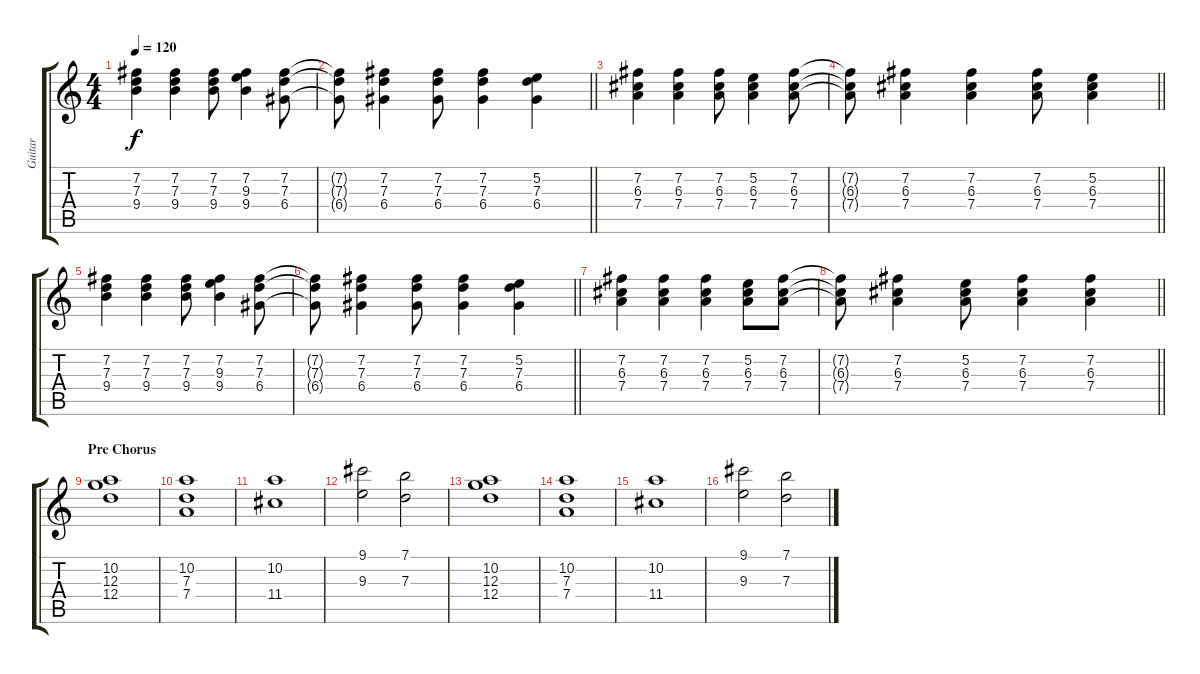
\track ("Guitar" "Guitar") {instrument electricguitarjazz}
\staff {score tabs}
\tuning (E4 B3 G3 D3 A2 E2) {hide}
\ts (4 4)
\tempo 120
\clef g2
\ks c
(7.2 7.3 9.4).4{dy f} (7.2 7.3 9.4).4 (7.2 7.3 9.4).8 (7.2 9.3 9.4).4 (7.2 7.3 6.4).8 |
\barLineRight lightlight
(7.2{t} 7.3{t} 6.4{t}).8 (7.2 7.3 6.4).4 (7.2 7.3 6.4).8 (7.2 7.3 6.4).4 (5.2 7.3 6.4).4 |
(7.2 6.3 7.4).4 (7.2 6.3 7.4).4 (7.2 6.3 7.4).8 (5.2 6.3 7.4).4 (7.2 6.3 7.4).8 |
\barLineRight lightlight
(7.2{t} 6.3{t} 7.4{t}).8 (7.2 6.3 7.4).4 (7.2 6.3 7.4).4 (7.2 6.3 7.4).8 (5.2 6.3 7.4).4 |
(7.2 7.3 9.4).4 (7.2 7.3 9.4).4 (7.2 7.3 9.4).8 (7.2 9.3 9.4).4 (7.2 7.3 6.4).8 |
\barLineRight lightlight
(7.2{t} 7.3{t} 6.4{t}).8 (7.2 7.3 6.4).4 (7.2 7.3 6.4).8 (7.2 7.3 6.4).4 (5.2 7.3 6.4).4 |
(7.2 6.3 7.4).4 (7.2 6.3 7.4).4 (7.2 6.3 7.4).4 (5.2 6.3 7.4).8 (7.2 6.3 7.4).8 |
\barLineRight lightlight
(7.2{t} 6.3{t} 7.4{t}).8 (7.2 6.3 7.4).4 (5.2 6.3 7.4).8 (7.2 6.3 7.4).4 (7.2 6.3 7.4).4 |
\section ("" "Pre Chorus")
(10.2 12.3 12.4).1 |
(10.2 7.3 7.4).1 |
(10.2 11.4).1 |
(9.1 9.3).2 (7.1 7.3).2 |
(10.2 12.3 12.4).1 |
(10.2 7.3 7.4).1 |
(10.2 11.4).1 |
(9.1 9.3).2 (7.1 7.3).2
